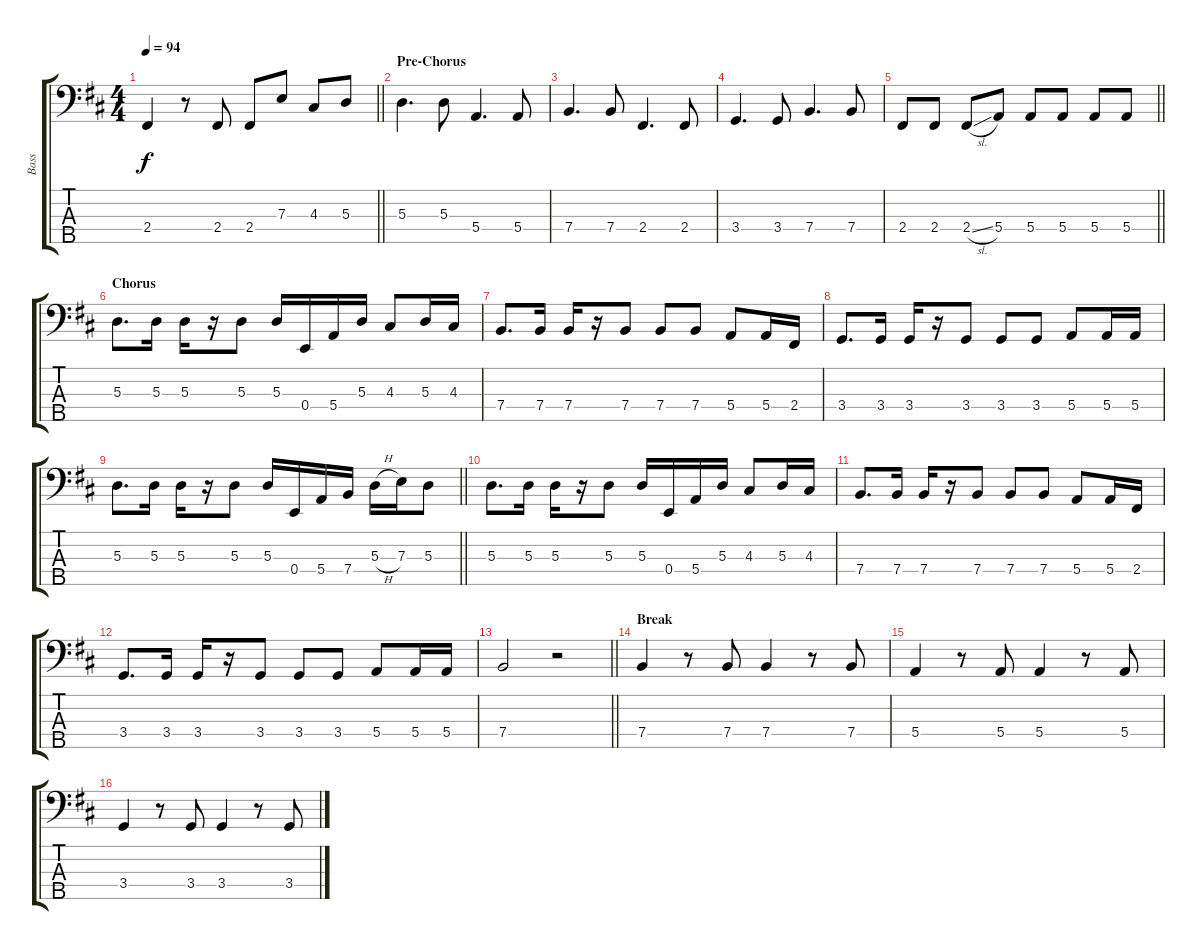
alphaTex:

\track ("Bass" "Bass") {instrument electricbassfinger}
\staff {score tabs}
\tuning (G2 D2 A1 E1 B0) {hide}
\ts (4 4)
\tempo 94
\clef f4
\barLineRight lightlight
\ks d
2.4.4{dy f} r.8 2.4.8 2.4.8 7.3.8 4.3.8 5.3.8 |
\section ("" "Pre-Chorus")
5.3.4{d} 5.3.8 5.4.4{d} 5.4.8 |
7.4.4{d} 7.4.8 2.4.4{d} 2.4.8 |
3.4.4{d} 3.4.8 7.4.4{d} 7.4.8 |
\barLineRight lightlight
2.4.8 2.4.8 2.4{sl}.8 5.4.8 5.4.8 5.4.8 5.4.8 5.4.8 |
\section ("" "Chorus")
5.3.8{d} 5.3.16 5.3.16 r.16 5.3.8 5.3.16 0.4.16 5.4.16 5.3.16 4.3.8 5.3.16 4.3.16 |
7.4.8{d} 7.4.16 7.4.16 r.16 7.4.8 7.4.8 7.4.8 5.4.8 5.4.16 2.4.16 |
3.4.8{d} 3.4.16 3.4.16 r.16 3.4.8 3.4.8 3.4.8 5.4.8 5.4.16 5.4.16 |
\barLineRight lightlight
5.3.8{d} 5.3.16 5.3.16 r.16 5.3.8 5.3.16 0.4.16 5.4.16 7.4.16 5.3{h}.16 7.3.16 5.3.8 |
\section ("" "")
5.3.8{d} 5.3.16 5.3.16 r.16 5.3.8 5.3.16 0.4.16 5.4.16 5.3.16 4.3.8 5.3.16 4.3.16 |
7.4.8{d} 7.4.16 7.4.16 r.16 7.4.8 7.4.8 7.4.8 5.4.8 5.4.16 2.4.16 |
3.4.8{d} 3.4.16 3.4.16 r.16 3.4.8 3.4.8 3.4.8 5.4.8 5.4.16 5.4.16 |
\barLineRight lightlight
7.4.2 r.2 |
\section ("" "Break")
7.4.4 r.8 7.4.8 7.4.4 r.8 7.4.8 |
5.4.4 r.8 5.4.8 5.4.4 r.8 5.4.8 |
3.4.4 r.8 3.4.8 3.4.4 r.8 3.4.8
